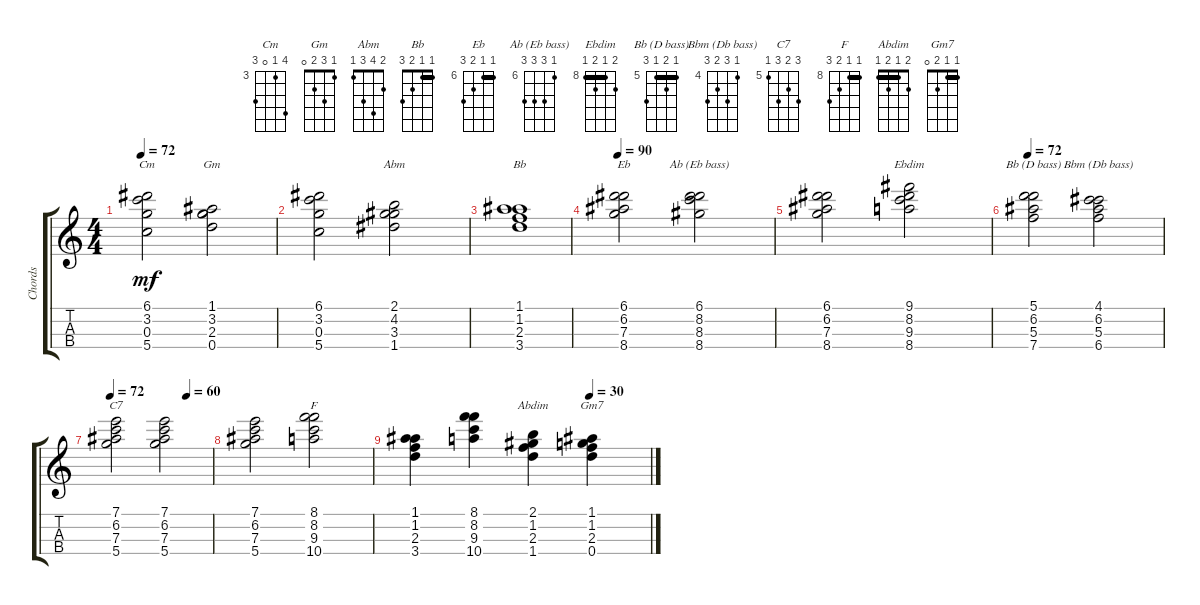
\track ("Chords" "Chords") {instrument acousticguitarnylon}
\staff {score tabs}
\tuning (A4 E4 C4 G4) {hide}
\chord ("Cm" 6 3 0 5) {firstfret 3}
\chord ("Gm" 1 3 2 0)
\chord ("Abm" 2 4 3 1)
\chord ("Bb" 1 1 2 3) {barre 1}
\chord ("Eb" 6 6 7 8) {firstfret 6 barre 6}
\chord ("Ab (Eb bass)" 6 8 8 8) {firstfret 6}
\chord ("Ebdim" 9 8 9 8) {firstfret 8 barre 8}
\chord ("Bb (D bass)" 5 6 5 7) {firstfret 5 barre 5}
\chord ("Bbm (Db bass)" 4 6 5 6) {firstfret 4}
\chord ("C7" 7 6 7 5) {firstfret 5}
\chord ("F" 8 8 9 10) {firstfret 8 barre 8}
\chord ("Abdim" 2 1 2 1) {barre 1}
\chord ("Gm7" 1 1 2 0) {barre 1}
\ts (4 4)
\tempo 72
\clef g2
\ks c
(6.1 3.2 0.3 5.4).2{ch "Cm" dy mf} (1.1 3.2 2.3 0.4).2{ch "Gm"} |
(6.1 3.2 0.3 5.4).2 (2.1 4.2 3.3 1.4).2{ch "Abm"} |
(1.1 1.2 2.3 3.4).1{ch "Bb"} |
\tempo 90
(6.1 6.2 7.3 8.4).2{ch "Eb"} (6.1 8.2 8.3 8.4).2{ch "Ab (Eb bass)"} |
(6.1 6.2 7.3 8.4).2 (9.1 8.2 9.3 8.4).2{ch "Ebdim"} |
\tempo 72
(5.1 6.2 5.3 7.4).2{ch "Bb (D bass)"} (4.1 6.2 5.3 6.4).2{ch "Bbm (Db bass)"} |
\tempo 72
\tempo (60 0.75)
(7.1 6.2 7.3 5.4).2{ch "C7"} (7.1 6.2 7.3 5.4).2 |
(7.1 6.2 7.3 5.4).2 (8.1 8.2 9.3 10.4).2{ch "F"} |
\tempo (30 0.75)
(1.1 1.2 2.3 3.4).4 (8.1 8.2 9.3 10.4).4 (2.1 1.2 2.3 1.4).4{ch "Abdim"} (1.1 1.2 2.3 0.4).4{ch "Gm7"}
